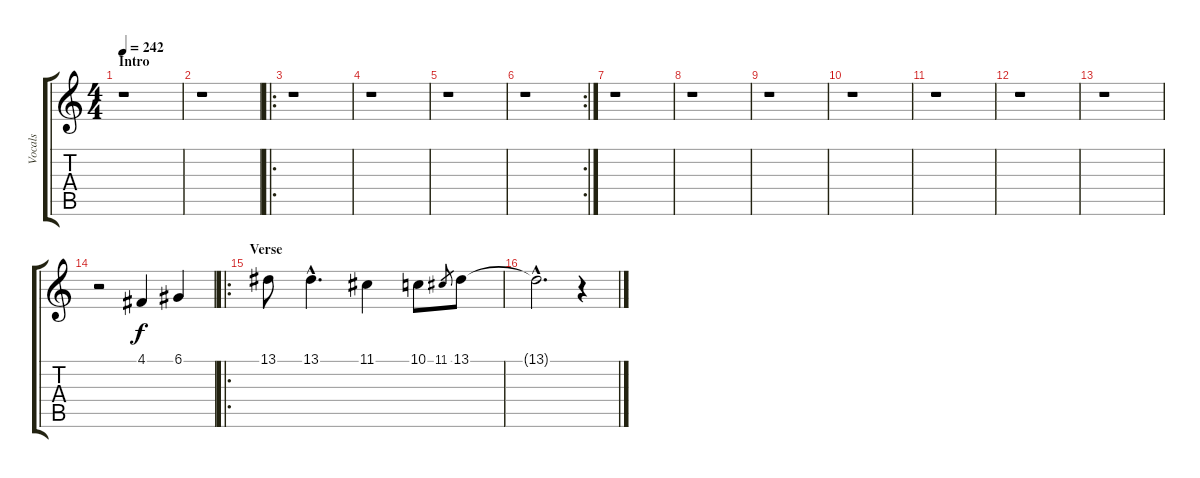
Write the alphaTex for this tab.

\track ("Vocals" "Vocals") {instrument lead2sawtooth}
\staff {score tabs}
\tuning (D4 A3 F3 C3 G2 D2) {hide}
\ts (4 4)
\section ("" "Intro")
\tempo 242
\clef g2
\ks c
r.1{dy f instrument lead2sawtooth} |
r.1 |
\ro
r.1 |
r.1 |
r.1 |
\rc 2
r.1 |
r.1 |
r.1 |
r.1 |
r.1 |
r.1 |
r.1 |
r.1 |
r.2 4.1.4 6.1.4 |
\ro
\section ("" "Verse")
13.1.8 13.1{hac}.4{d} 11.1.4 10.1.8 11.1.8{gr} 13.1.8 |
13.1{hac t}.2{d} r.4
